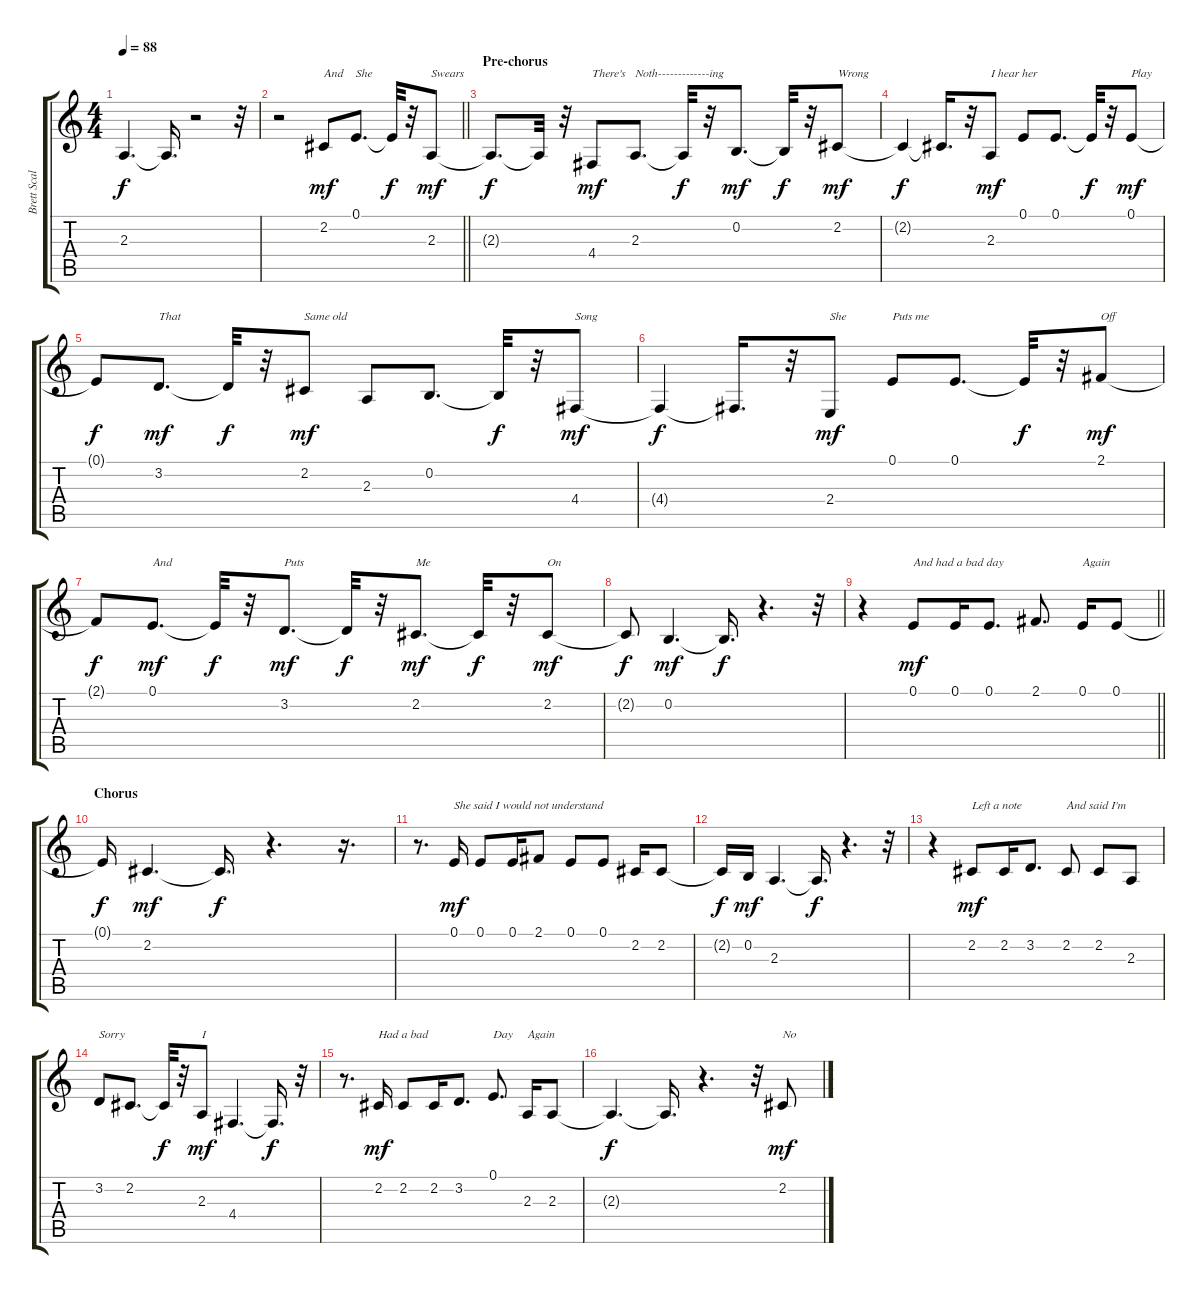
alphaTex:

\track ("Brett Scallions (Vocals)" "Brett Scal") {instrument clarinet}
\staff {score tabs}
\tuning (E4 B3 G3 D3 A2 E2) {hide}
\ts (4 4)
\tempo 88
\clef g2
\ks c
2.3{t}.4{d dy f} 2.3{t}.16{d} r.2 r.32 |
\barLineRight lightlight
r.2 2.2.8{txt "And" dy mf} 0.1.8{d txt "She"} 0.1{t}.32{dy f} r.32 2.3.8{txt "Swears" dy mf} |
\section ("" "Pre-chorus")
2.3{t}.8{d dy f} 2.3{t}.32 r.32 4.4.8{txt "There's" dy mf} 2.3.8{d txt "Noth-------------ing"} 2.3{t}.32{dy f} r.32 0.2.8{d dy mf} 0.2{t}.32{dy f} r.32 2.2.8{txt "Wrong" dy mf} |
2.2{t}.4{dy f} 2.2{t}.16{d} r.32 2.3.8{txt "I hear her" dy mf} 0.1.8 0.1.8{d} 0.1{t}.32{dy f} r.32 0.1.8{txt "Play" dy mf} |
0.1{t}.8{dy f} 3.2.8{d txt "That" dy mf} 3.2{t}.32{dy f} r.32 2.2.8{txt "Same old" dy mf} 2.3.8 0.2.8{d} 0.2{t}.32{dy f} r.32 4.4.8{txt "Song" dy mf} |
4.4{t}.4{dy f} 4.4{t}.16{d} r.32 2.4.8{txt "She" dy mf} 0.1.8{txt "Puts me"} 0.1.8{d} 0.1{t}.32{dy f} r.32 2.1.8{txt "Off" dy mf} |
2.1{t}.8{dy f} 0.1.8{d txt "And" dy mf} 0.1{t}.32{dy f} r.32 3.2.8{d txt "Puts" dy mf} 3.2{t}.32{dy f} r.32 2.2.8{d txt "Me" dy mf} 2.2{t}.32{dy f} r.32 2.2.8{txt "On" dy mf} |
2.2{t}.8{dy f} 0.2.4{d dy mf} 0.2{t}.16{d dy f} r.4{d} r.32 |
\barLineRight lightlight
r.4 0.1.8{txt "And had a bad day" dy mf} 0.1.16 0.1.8{d} 2.1.8{d} 0.1.16{txt "Again"} 0.1.8 |
\section ("" "Chorus")
0.1{t}.16{dy f} 2.2.4{d dy mf} 2.2{t}.16{d dy f} r.4{d} r.16{d} |
r.8{d} 0.1.16{txt "She said I would not understand" dy mf} 0.1.8 0.1.16 2.1.8 0.1.8 0.1.8 2.2.16 2.2.8 |
2.2{t}.16{dy f} 0.2.16{dy mf} 2.3.4{d} 2.3{t}.16{d dy f} r.4{d} r.32 |
r.4 2.2.8{txt "Left a note" dy mf} 2.2.16 3.2.8{d} 2.2.8{txt "And said I'm"} 2.2.8 2.3.8 |
3.2.8{txt "Sorry"} 2.2.8{d} 2.2{t}.32{dy f} r.32 2.3.8{txt "I" dy mf} 4.4.4{d} 4.4{t}.16{d dy f} r.32 |
r.8{d} 2.2.16{txt "Had a bad" dy mf} 2.2.8 2.2.16 3.2.8{d} 0.1.8{d txt "Day"} 2.3.16{txt "Again"} 2.3.8 |
2.3{t}.4{d dy f} 2.3{t}.16{d} r.4{d} r.32 2.2.8{txt "No" dy mf}
